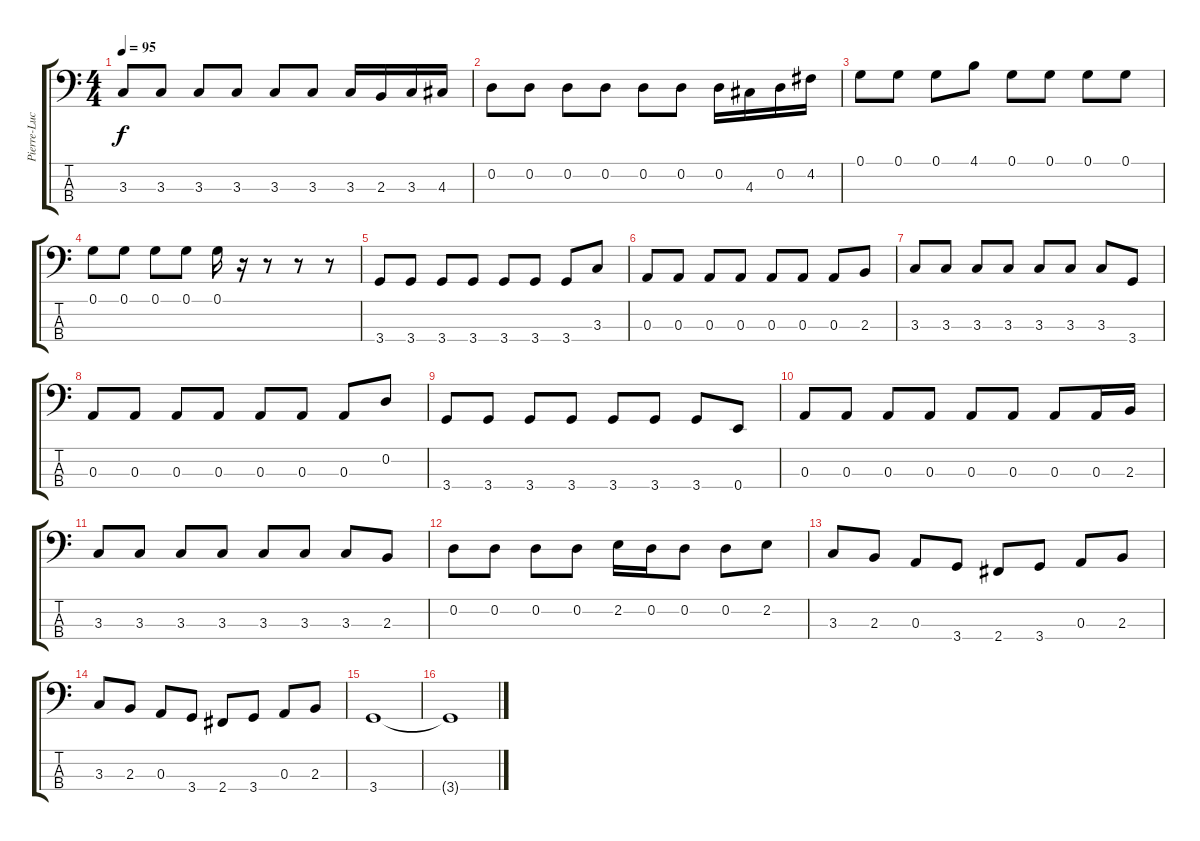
\track ("Pierre-Luc Boisvert - Basse" "Pierre-Luc") {instrument electricbassfinger}
\staff {score tabs}
\tuning (G2 D2 A1 E1) {hide}
\ts (4 4)
\tempo 95
\clef f4
\ks c
3.3.8{dy f} 3.3.8 3.3.8 3.3.8 3.3.8 3.3.8 3.3.16 2.3.16 3.3.16 4.3.16 |
0.2.8 0.2.8 0.2.8 0.2.8 0.2.8 0.2.8 0.2.16 4.3.16 0.2.16 4.2.16 |
0.1.8 0.1.8 0.1.8 4.1.8 0.1.8 0.1.8 0.1.8 0.1.8 |
0.1.8 0.1.8 0.1.8 0.1.8 0.1.16 r.16 r.8 r.8 r.8 |
3.4.8 3.4.8 3.4.8 3.4.8 3.4.8 3.4.8 3.4.8 3.3.8 |
0.3.8 0.3.8 0.3.8 0.3.8 0.3.8 0.3.8 0.3.8 2.3.8 |
3.3.8 3.3.8 3.3.8 3.3.8 3.3.8 3.3.8 3.3.8 3.4.8 |
0.3.8 0.3.8 0.3.8 0.3.8 0.3.8 0.3.8 0.3.8 0.2.8 |
3.4.8 3.4.8 3.4.8 3.4.8 3.4.8 3.4.8 3.4.8 0.4.8 |
0.3.8 0.3.8 0.3.8 0.3.8 0.3.8 0.3.8 0.3.8 0.3.16 2.3.16 |
3.3.8 3.3.8 3.3.8 3.3.8 3.3.8 3.3.8 3.3.8 2.3.8 |
0.2.8 0.2.8 0.2.8 0.2.8 2.2.16 0.2.16 0.2.8 0.2.8 2.2.8 |
3.3.8 2.3.8 0.3.8 3.4.8 2.4.8 3.4.8 0.3.8 2.3.8 |
3.3.8 2.3.8 0.3.8 3.4.8 2.4.8 3.4.8 0.3.8 2.3.8 |
3.4.1 |
3.4{t}.1
